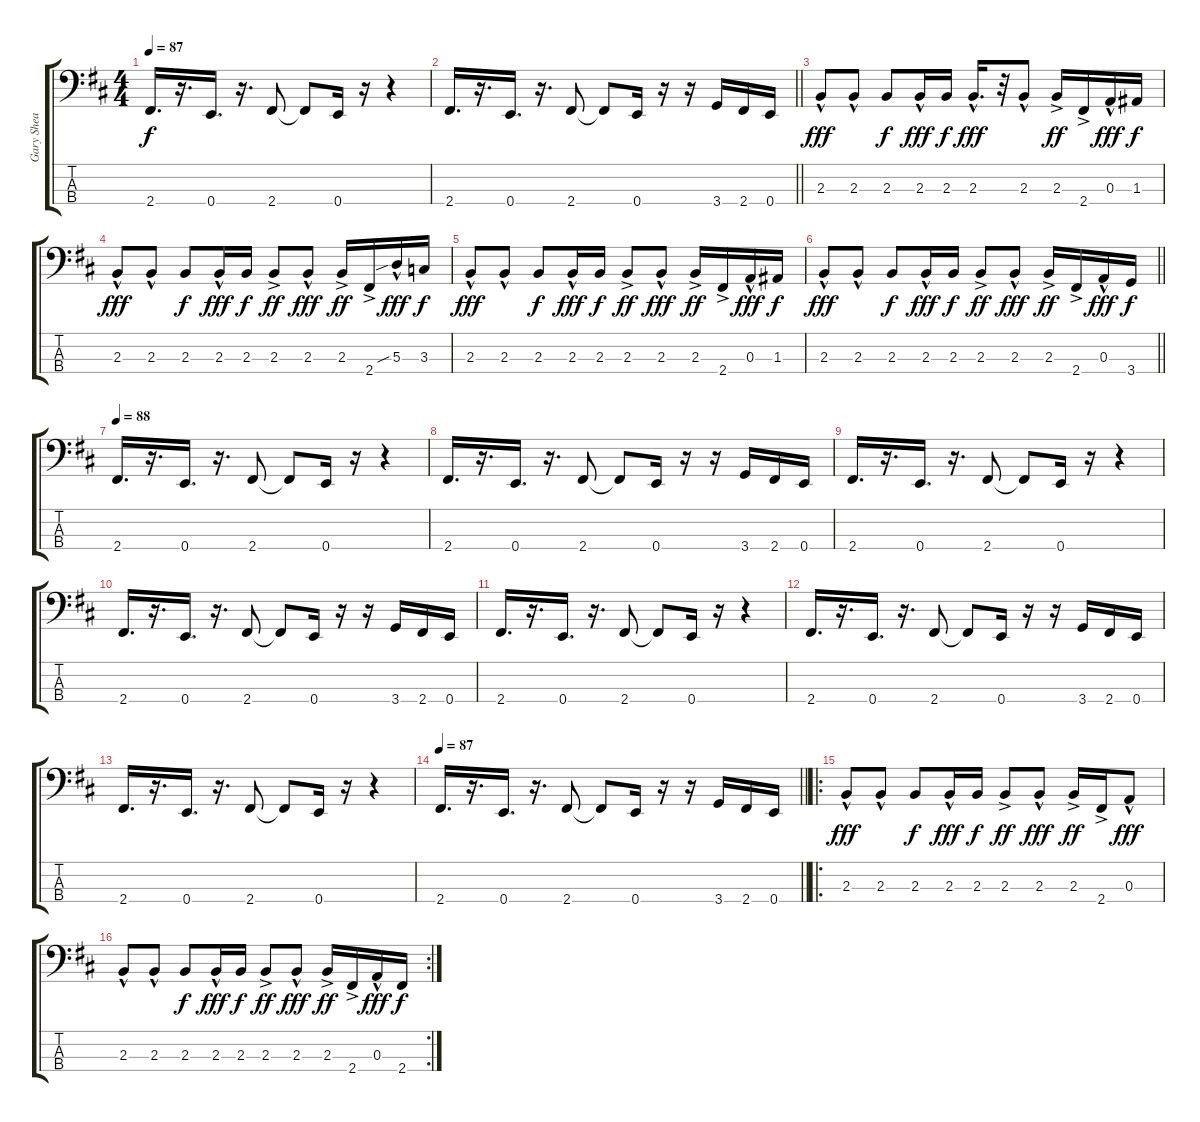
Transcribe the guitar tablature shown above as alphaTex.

\track ("Gary Shea" "Gary Shea") {instrument electricbassfinger}
\staff {score tabs}
\tuning (G2 D2 A1 E1) {hide}
\ts (4 4)
\tempo 87
\clef f4
\ks d
2.4.16{d dy f} r.16{d} 0.4.16{d} r.16{d} 2.4.8 2.4{t}.8 0.4.16 r.16 r.4 |
\barLineRight lightlight
2.4.16{d} r.16{d} 0.4.16{d} r.16{d} 2.4.8 2.4{t}.8 0.4.16 r.16 r.16 3.4.16 2.4.16 0.4.16 |
2.3{hac}.8{dy fff} 2.3{hac}.8 2.3.8{dy f} 2.3{hac}.16{dy fff} 2.3.16{dy f} 2.3{hac}.16{d dy fff} r.32 2.3{hac}.8 2.3{ac}.16{dy ff} 2.4{ac}.16 0.3{hac}.16{dy fff} 1.3.16{dy f} |
2.3{hac}.8{dy fff} 2.3{hac}.8 2.3.8{dy f} 2.3{hac}.16{dy fff} 2.3.16{dy f} 2.3{ac}.8{dy ff} 2.3{hac}.8{dy fff} 2.3{ac}.16{dy ff} 2.4{ac}.16 5.3{sib hac}.16{dy fff} 3.3.16{dy f} |
2.3{hac}.8{dy fff} 2.3{hac}.8 2.3.8{dy f} 2.3{hac}.16{dy fff} 2.3.16{dy f} 2.3{ac}.8{dy ff} 2.3{hac}.8{dy fff} 2.3{ac}.16{dy ff} 2.4{ac}.16 0.3{hac}.16{dy fff} 1.3.16{dy f} |
\barLineRight lightlight
2.3{hac}.8{dy fff} 2.3{hac}.8 2.3.8{dy f} 2.3{hac}.16{dy fff} 2.3.16{dy f} 2.3{ac}.8{dy ff} 2.3{hac}.8{dy fff} 2.3{ac}.16{dy ff} 2.4{ac}.16 0.3{hac}.16{dy fff} 3.4.16{dy f} |
\tempo 88
2.4.16{d} r.16{d} 0.4.16{d} r.16{d} 2.4.8 2.4{t}.8 0.4.16 r.16 r.4 |
2.4.16{d} r.16{d} 0.4.16{d} r.16{d} 2.4.8 2.4{t}.8 0.4.16 r.16 r.16 3.4.16 2.4.16 0.4.16 |
2.4.16{d} r.16{d} 0.4.16{d} r.16{d} 2.4.8 2.4{t}.8 0.4.16 r.16 r.4 |
2.4.16{d} r.16{d} 0.4.16{d} r.16{d} 2.4.8 2.4{t}.8 0.4.16 r.16 r.16 3.4.16 2.4.16 0.4.16 |
2.4.16{d} r.16{d} 0.4.16{d} r.16{d} 2.4.8 2.4{t}.8 0.4.16 r.16 r.4 |
2.4.16{d} r.16{d} 0.4.16{d} r.16{d} 2.4.8 2.4{t}.8 0.4.16 r.16 r.16 3.4.16 2.4.16 0.4.16 |
2.4.16{d} r.16{d} 0.4.16{d} r.16{d} 2.4.8 2.4{t}.8 0.4.16 r.16 r.4 |
\tempo 87
\barLineRight lightlight
2.4.16{d} r.16{d} 0.4.16{d} r.16{d} 2.4.8 2.4{t}.8 0.4.16 r.16 r.16 3.4.16 2.4.16 0.4.16 |
\ro
2.3{hac}.8{dy fff} 2.3{hac}.8 2.3.8{dy f} 2.3{hac}.16{dy fff} 2.3.16{dy f} 2.3{ac}.8{dy ff} 2.3{hac}.8{dy fff} 2.3{ac}.16{dy ff} 2.4{ac}.16 0.3{hac}.8{dy fff} |
\rc 2
2.3{hac}.8 2.3{hac}.8 2.3.8{dy f} 2.3{hac}.16{dy fff} 2.3.16{dy f} 2.3{ac}.8{dy ff} 2.3{hac}.8{dy fff} 2.3{ac}.16{dy ff} 2.4{ac}.16 0.3{hac}.16{dy fff} 2.4.16{dy f}
